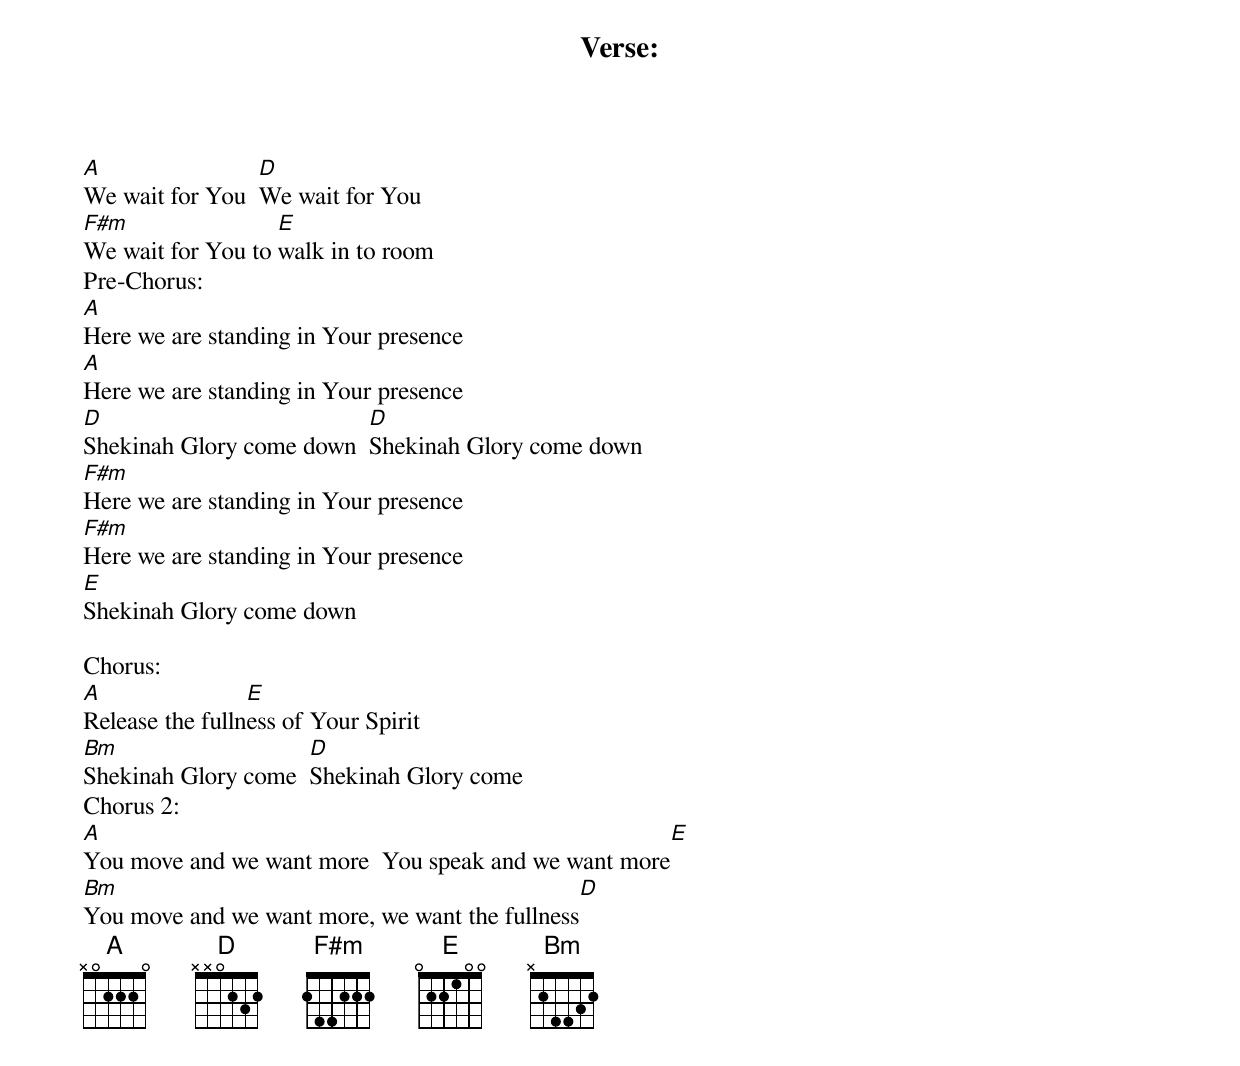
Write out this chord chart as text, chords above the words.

Verse:
A                D
We wait for You  We wait for You
F#m                E
We wait for You to walk in to room
Pre-Chorus:
A
Here we are standing in Your presence
A
Here we are standing in Your presence
D                         D
Shekinah Glory come down  Shekinah Glory come down
F#m
Here we are standing in Your presence
F#m
Here we are standing in Your presence
E
Shekinah Glory come down

Chorus:
A                E
Release the fullness of Your Spirit
Bm                   D
Shekinah Glory come  Shekinah Glory come
Chorus 2:
A                                                              E
You move and we want more  You speak and we want more
Bm                                                                          D
You move and we want more, we want the fullness
